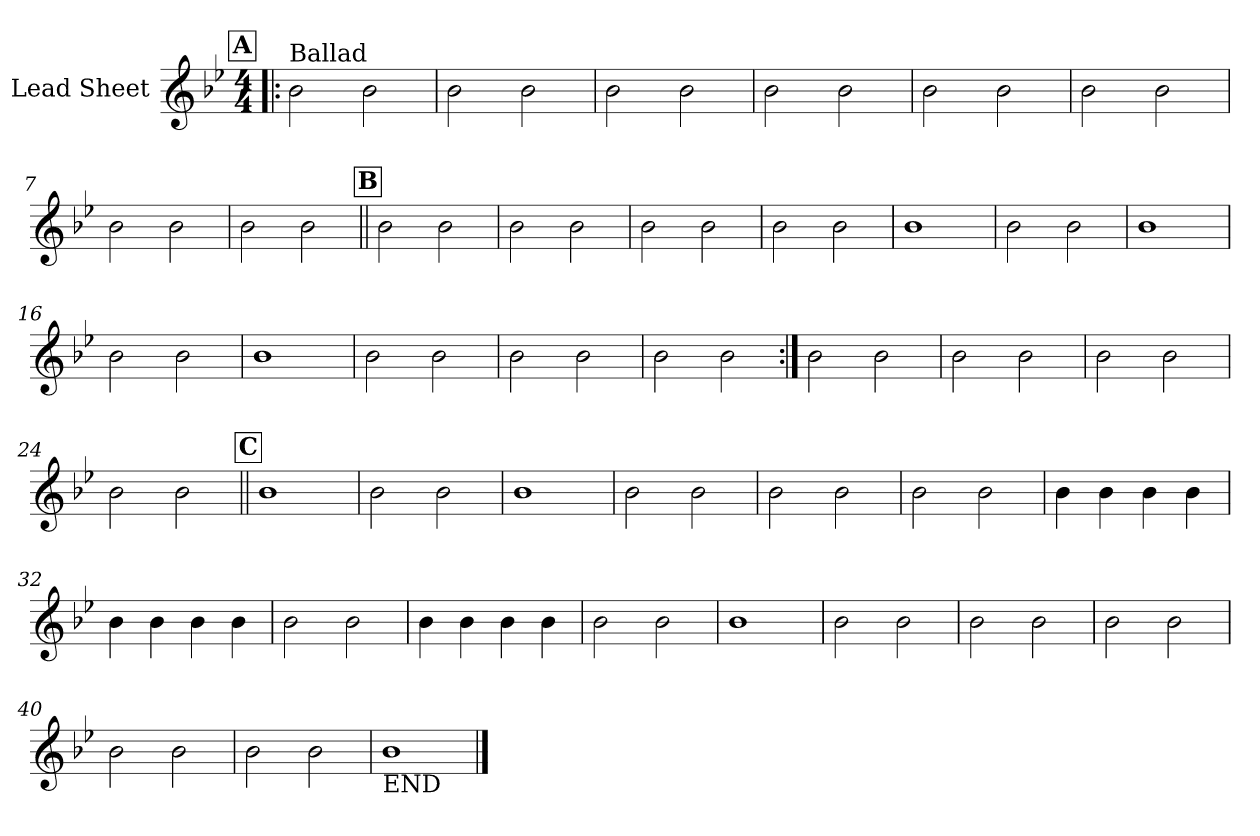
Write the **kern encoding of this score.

**kern
*part1
*staff1
*I"Lead Sheet
*clefG2
*k[b-e-]
*B-:
*M4/4
!!LO:REH:place=s1:a:fs=14:t=A
=1!|:
!LO:TX:a:t=Ballad
2b-\
2b-\
=2
2b-\
2b-\
=3
2b-\
2b-\
=4
2b-\
2b-\
!!LO:LB:g=z
=5
2b-\
2b-\
=6
2b-\
2b-\
=7
2b-\
2b-\
=8
2b-\
2b-\
!!LO:LB:g=z
!!LO:REH:place=s1:a:fs=14:t=B
=9||
2b-\
2b-\
=10
2b-\
2b-\
=11
2b-\
2b-\
=12
2b-\
2b-\
!!LO:LB:g=z
=13
1b-
=14
2b-\
2b-\
=15
1b-
=16
2b-\
2b-\
!!LO:LB:g=z
=17
1b-
=18
2b-\
2b-\
=19
2b-\
2b-\
=20
2b-\
2b-\
!!LO:LB:g=z
=21:|!
2b-\
2b-\
=22
2b-\
2b-\
=23
2b-\
2b-\
=24
2b-\
2b-\
!!LO:LB:g=z
!!LO:REH:place=s1:a:fs=14:t=C
=25||
1b-
=26
2b-\
2b-\
=27
1b-
=28
2b-\
2b-\
!!LO:LB:g=z
=29
2b-\
2b-\
=30
2b-\
2b-\
=31
4b-\
4b-\
4b-\
4b-\
=32
4b-\
4b-\
4b-\
4b-\
!!LO:LB:g=z
=33
2b-\
2b-\
=34
4b-\
4b-\
4b-\
4b-\
=35
2b-\
2b-\
=36
1b-
!!LO:LB:g=z
=37
2b-\
2b-\
=38
2b-\
2b-\
=39
2b-\
2b-\
=40
2b-\
2b-\
!!LO:PB:g=z
=41
2b-\
2b-\
=42
!LO:TX:b:t=END
1b-
==
*-
